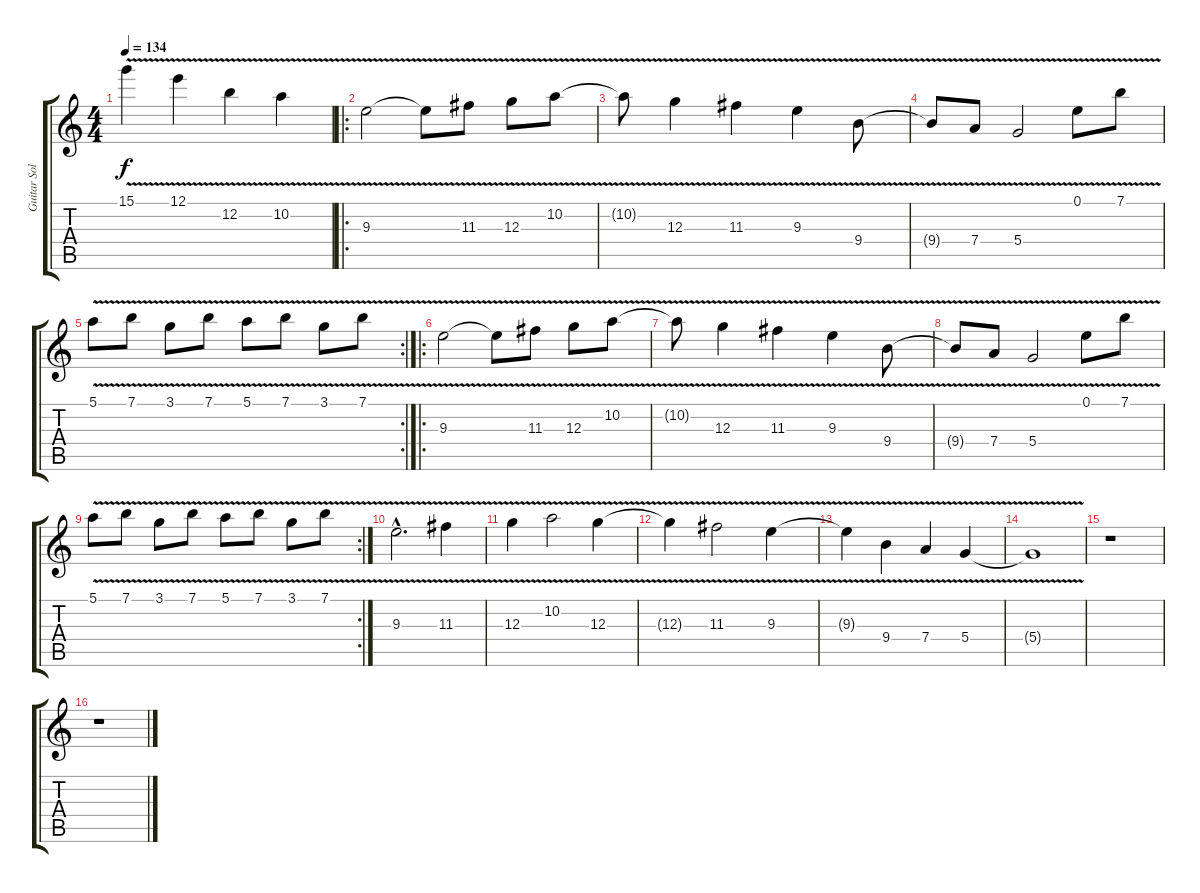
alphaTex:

\track ("Guitar Solo" "Guitar Sol") {instrument distortionguitar}
\staff {score tabs}
\tuning (E4 B3 G3 D3 A2 E2) {hide}
\ts (4 4)
\tempo 134
\clef g2
\ks c
15.1{v}.4{dy f} 12.1{v}.4 12.2{v}.4 10.2{v}.4 |
\ro
9.3{v}.2 9.3{t}.8 11.3{v}.8 12.3{v}.8 10.2{v}.8 |
10.2{t}.8 12.3{v}.4 11.3{v}.4 9.3{v}.4 9.4{v}.8 |
9.4{t}.8 7.4{v}.8 5.4{v}.2 0.1{v}.8 7.1{v}.8 |
\rc 2
5.1{v}.8 7.1{v}.8 3.1{v}.8 7.1{v}.8 5.1{v}.8 7.1{v}.8 3.1{v}.8 7.1{v}.8 |
\ro
9.3{v}.2 9.3{t}.8 11.3{v}.8 12.3{v}.8 10.2{v}.8 |
10.2{t}.8 12.3{v}.4 11.3{v}.4 9.3{v}.4 9.4{v}.8 |
9.4{t}.8 7.4{v}.8 5.4{v}.2 0.1{v}.8 7.1{v}.8 |
\rc 2
5.1{v}.8 7.1{v}.8 3.1{v}.8 7.1{v}.8 5.1{v}.8 7.1{v}.8 3.1{v}.8 7.1{v}.8 |
9.3{v hac}.2{d} 11.3{v}.4 |
12.3{v}.4 10.2{v}.2 12.3{v}.4 |
12.3{t}.4 11.3{v}.2 9.3{v}.4 |
9.3{t}.4 9.4{v}.4 7.4{v}.4 5.4{v}.4 |
5.4{t}.1 |
r.1 |
r.1
